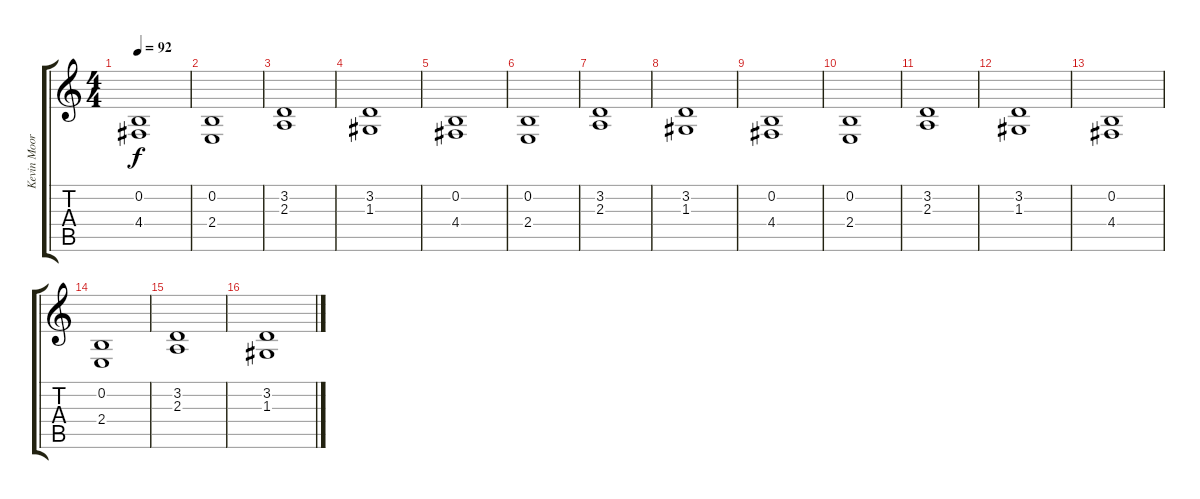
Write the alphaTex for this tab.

\track ("Kevin Moore" "Kevin Moor") {instrument acousticgrandpiano}
\staff {score tabs}
\tuning (E4 B3 G3 D3 A2 E2) {hide}
\ts (4 4)
\tempo 92
\clef g2
\ks c
(0.2 4.4).1{dy f} |
(0.2 2.4).1 |
(3.2 2.3).1 |
(3.2 1.3).1 |
(0.2 4.4).1 |
(0.2 2.4).1 |
(3.2 2.3).1 |
(3.2 1.3).1 |
(0.2 4.4).1 |
(0.2 2.4).1 |
(3.2 2.3).1 |
(3.2 1.3).1 |
(0.2 4.4).1 |
(0.2 2.4).1 |
(3.2 2.3).1 |
(3.2 1.3).1
